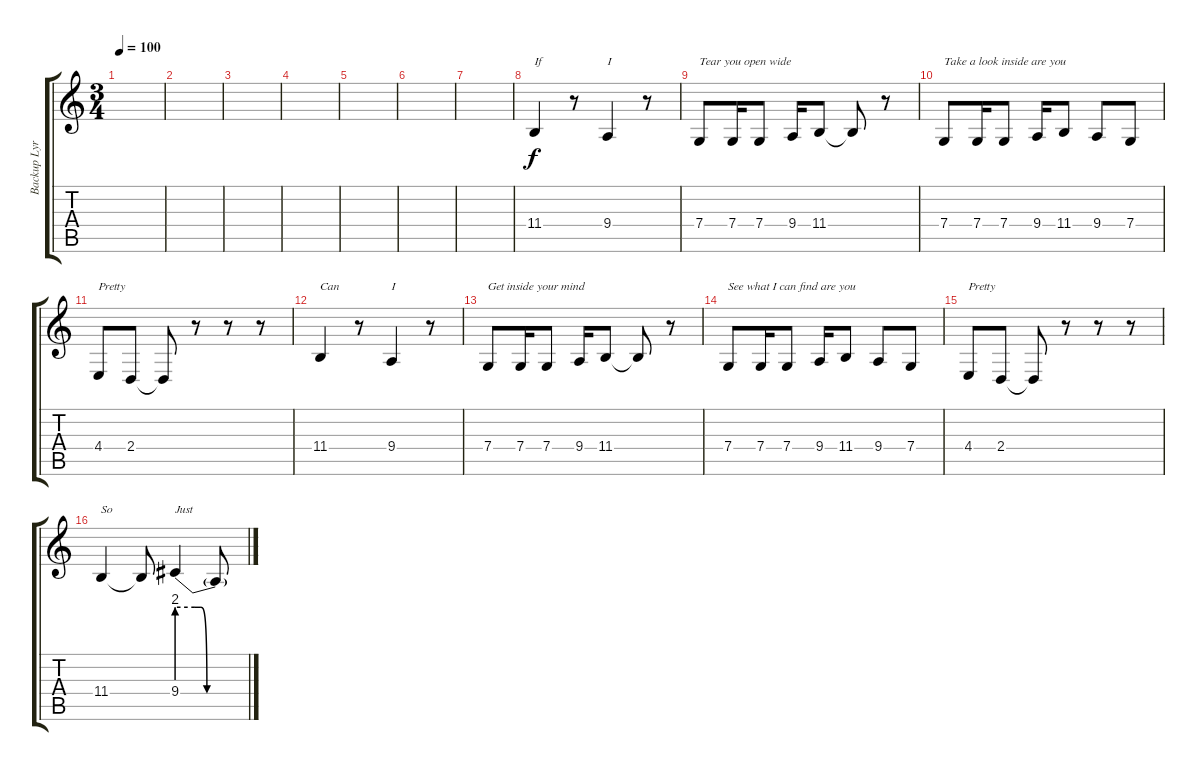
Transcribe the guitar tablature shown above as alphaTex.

\track ("Backup Lyrics" "Backup Lyr") {instrument altosax}
\staff {score tabs}
\tuning (D4 A3 F3 C3 G2 C2) {hide}
\ts (3 4)
\tempo 100
\clef g2
\ks c
|
|
|
|
|
|
|
11.4.4{txt "If"} r.8 9.4.4{txt "I"} r.8 |
7.4.8{txt "Tear you open wide"} 7.4.16 7.4.8 9.4.16 11.4.8 11.4{t}.8 r.8 |
7.4.8{txt "Take a look inside are you"} 7.4.16 7.4.8 9.4.16 11.4.8 9.4.8 7.4.8 |
4.4.8{txt "Pretty"} 2.4.8 2.4{t}.8 r.8 r.8 r.8 |
11.4.4{txt "Can"} r.8 9.4.4{txt "I"} r.8 |
7.4.8{txt "Get inside your mind"} 7.4.16 7.4.8 9.4.16 11.4.8 11.4{t}.8 r.8 |
7.4.8{txt "See what I can find are you"} 7.4.16 7.4.8 9.4.16 11.4.8 9.4.8 7.4.8 |
4.4.8{txt "Pretty"} 2.4.8 2.4{t}.8 r.8 r.8 r.8 |
11.4.4{txt "So"} 11.4{t}.8 9.4{be (custom 0 8 15 8 20 8 25 0 30 0 60 0)}.4{txt "Just"} 9.4{t}.8
